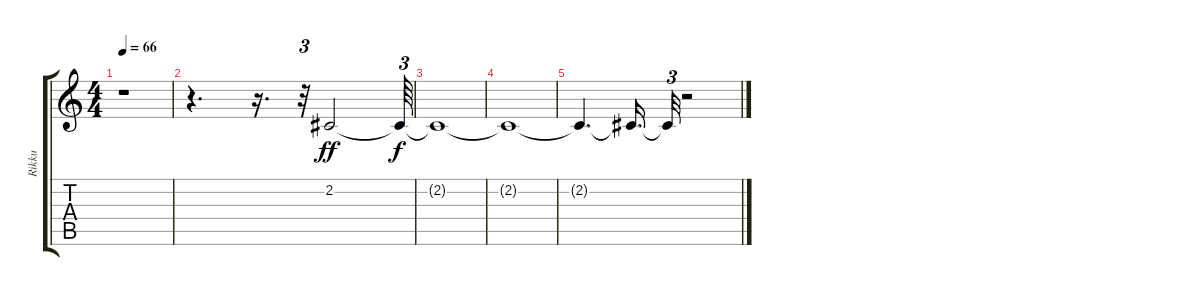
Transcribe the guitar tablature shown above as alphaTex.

\track ("Rikku" "Rikku") {instrument acousticgrandpiano}
\staff {score tabs}
\tuning (E4 B3 G3 D3 A2 E2) {hide}
\ts (4 4)
\tempo 66
\clef g2
\ks c
r.1{dy f} |
r.4{d} r.16{d} r.32{tu (3 2)} 2.2.2{dy ff volume 12} 2.2{t}.64{tu (3 2) dy f} |
2.2{t}.1 |
2.2{t}.1 |
2.2{t}.4{d} 2.2{t}.16{d} 2.2{t}.32{tu (3 2)} r.2
